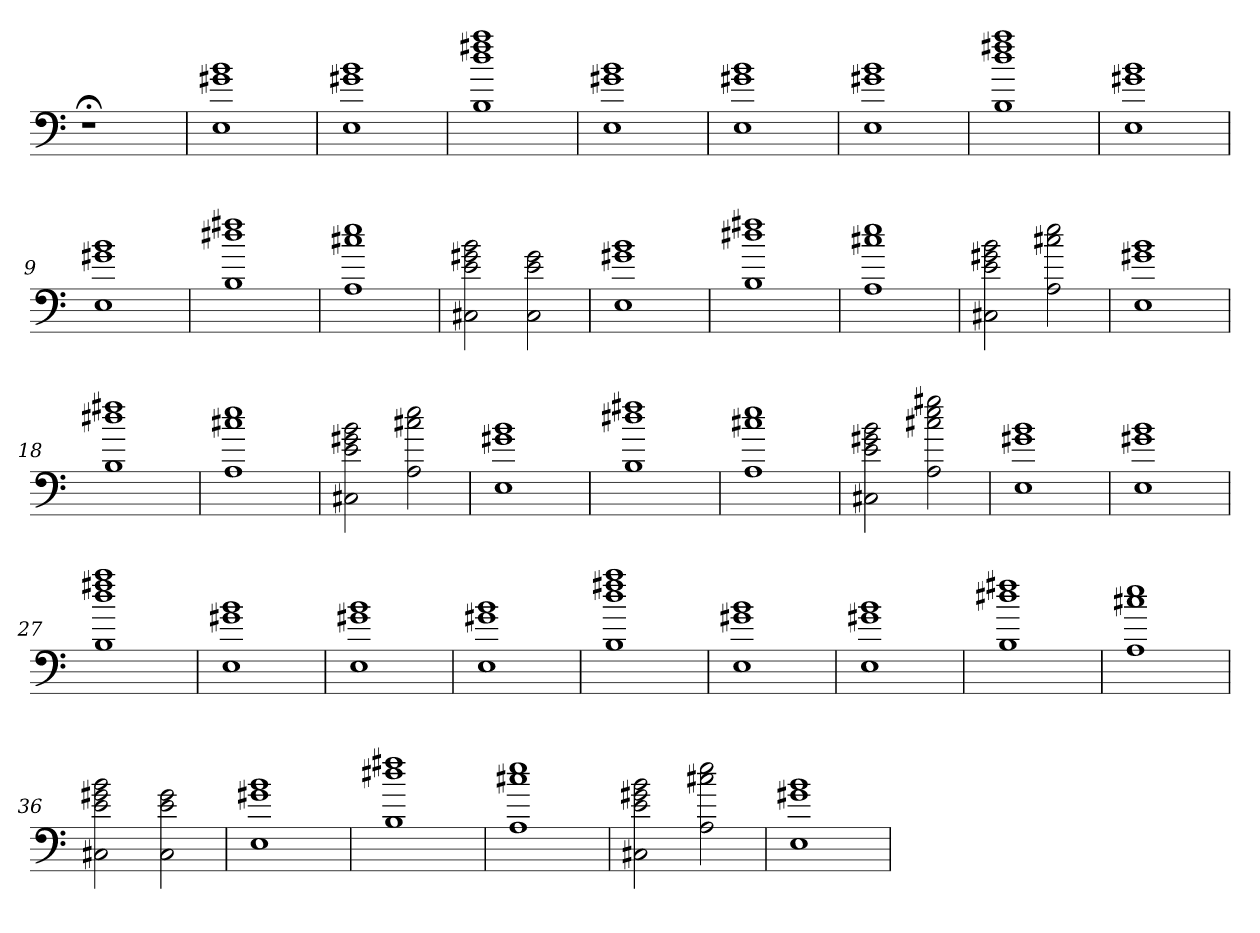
**kern
*part1
*staff1
=
1r;<
=1
1E 1g#X 1b
=2
1E 1g#X 1b
=3
1B 1dd 1ff#X 1aa
=4
1E 1g#X 1b
=5
1E 1g#X 1b
=6
1E 1g#X 1b
=7
1B 1dd 1ff#X 1aa
=8
1E 1g#X 1b
=9
1E 1g#X 1b
=10
1B 1dd#X 1ff#X
=11
1A 1cc#X 1ee
=12
2C#X 2e 2g#X 2b
2C# 2e 2g#
=13
1E 1g#X 1b
=14
1B 1dd#X 1ff#X
=15
1A 1cc#X 1ee
=16
2C#X 2e 2g#X 2b
2A 2cc#X 2ee
=17
1E 1g#X 1b
=18
1B 1dd#X 1ff#X
=19
1A 1cc#X 1ee
=20
2C#X 2e 2g#X 2b
2A 2cc#X 2ee
=21
1E 1g#X 1b
=22
1B 1dd#X 1ff#X
=23
1A 1cc#X 1ee
=24
2C#X 2e 2g#X 2b
2A 2cc#X 2ee 2gg#X
=25
1E 1g#X 1b
=26
1E 1g#X 1b
=27
1B 1dd 1ff#X 1aa
=28
1E 1g#X 1b
=29
1E 1g#X 1b
=30
1E 1g#X 1b
=31
1B 1dd 1ff#X 1aa
=32
1E 1g#X 1b
=33
1E 1g#X 1b
=34
1B 1dd#X 1ff#X
=35
1A 1cc#X 1ee
=36
2C#X 2e 2g#X 2b
2C# 2e 2g#
=37
1E 1g#X 1b
=38
1B 1dd#X 1ff#X
=39
1A 1cc#X 1ee
=40
2C#X 2e 2g#X 2b
2A 2cc#X 2ee
=41
1E 1g#X 1b
=
*-
